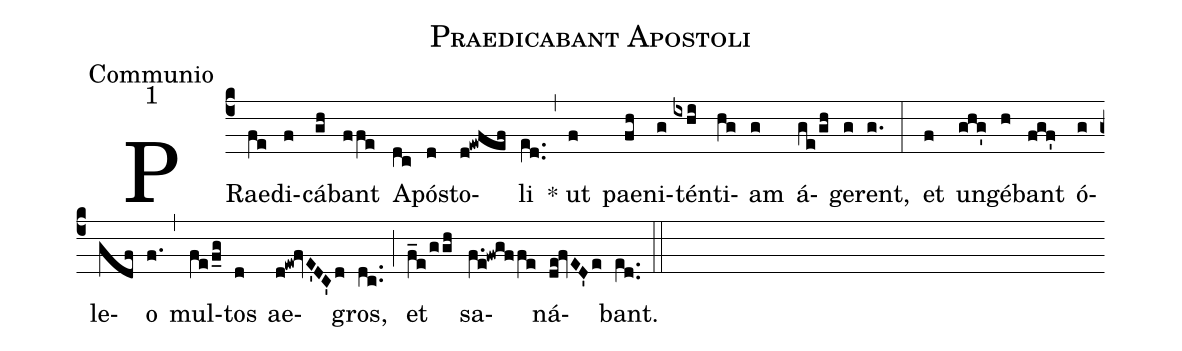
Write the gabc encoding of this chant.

name:Praedicabant Apostoli;
office-part:Communio;
mode:1;
%%
(c4) PRae(fe)di(f)cá(gh)bant(ffe) A(dc)pó(d)sto(d!ewfef)li(e[ll:1]d..) (,) * ut(f) pae(fh)ni(g)tén(ixhi)ti(hg)am(g) á(ge/gh)ge(g)rent,(g.) (:) et(f) un(ghg')gé(h)bant(fgf') ó(g)le(gdf)o(f.) (,) mul(fe/f_g)tos(d) ae(d!ew!fvE'DC'd)gros,(dc..) (;) et(f_e/ggh) sa(f.e!fwgffe)ná(de!fvED'e)bant.(e[ll:1]d..) (::)
